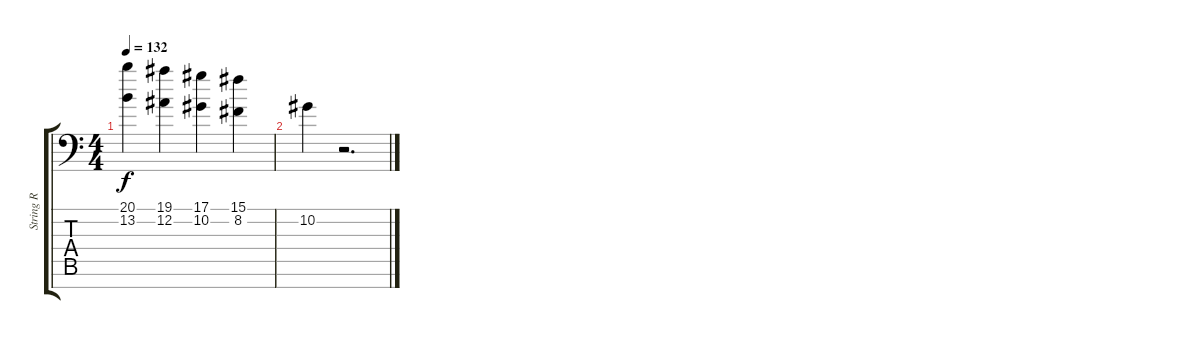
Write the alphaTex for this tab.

\track ("String R" "String R") {instrument stringensemble1}
\staff {score tabs}
\tuning (Eb4 Bb3 Gb3 Db3 Ab2 Eb2 Bb1) {hide}
\ts (4 4)
\tempo 132
\clef f4
\ks c
(20.1 13.2).4{dy f} (19.1 12.2).4 (17.1 10.2).4 (15.1 8.2).4 |
10.2.4 r.2{d}
